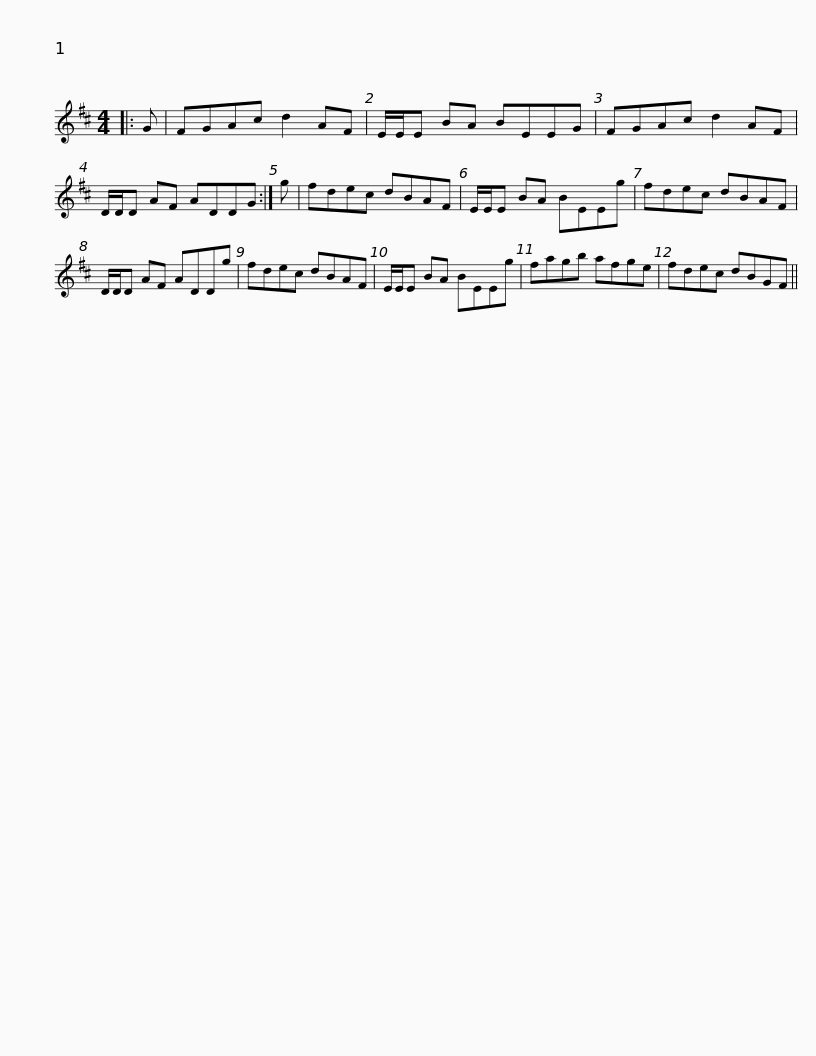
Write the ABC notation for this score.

X:1
L:1/8
M:4/4
I:linebreak $
K:D
V:1 treble
V:1
|: G | FGAc d2 AF | E/E/E BA BEEG | FGAc d2 AF | D/D/D AF ADDG :| %5
 g |$ fdec dBAF | E/E/E BA BEEg | fdec dBAF | D/D/D AF ADDg | %10
 fdec dBAF |$ E/E/E BA BEEg | fagb afge | fdec dBGF || %14
